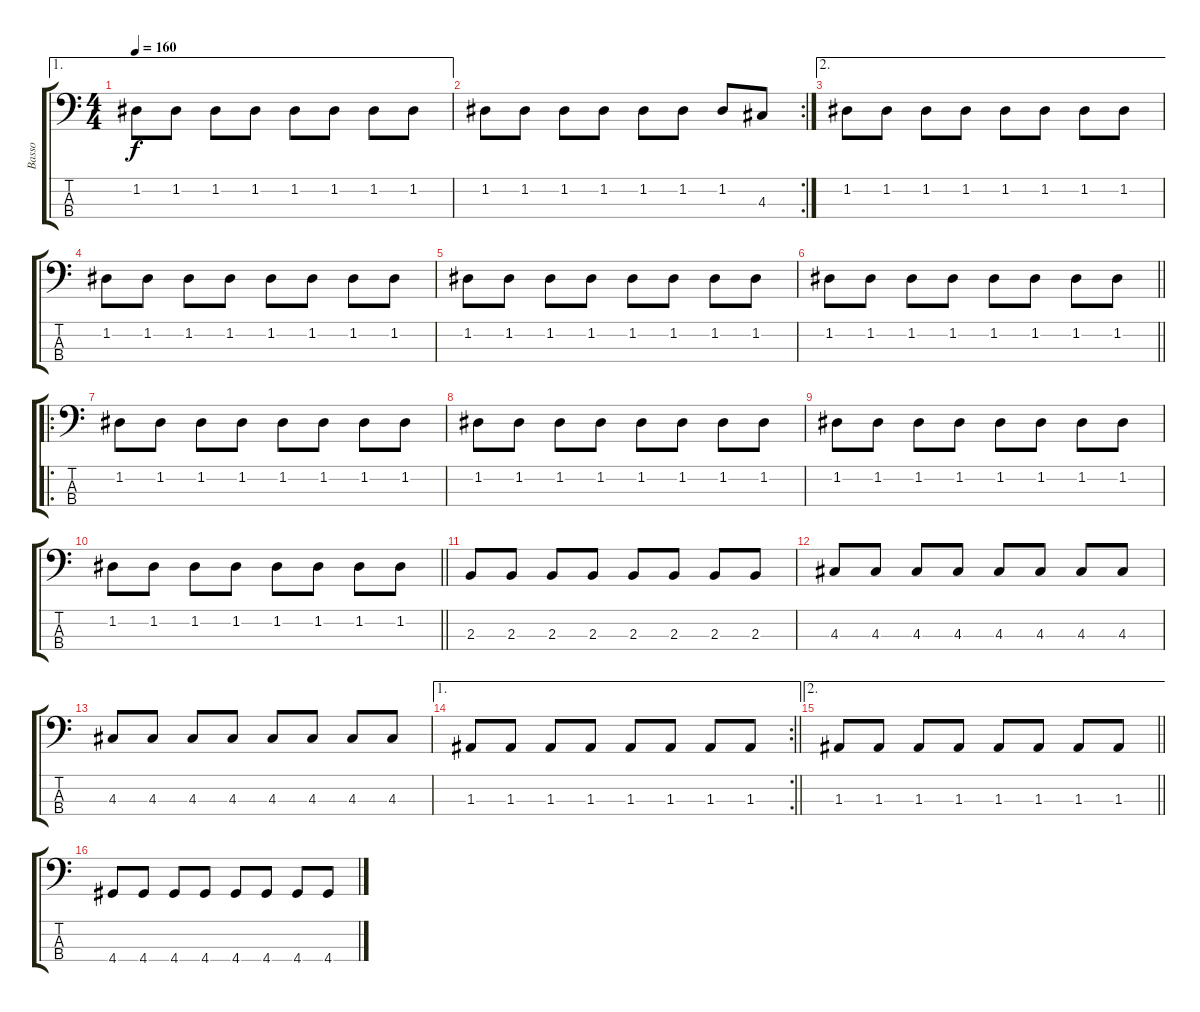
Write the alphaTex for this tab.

\track ("Basso" "Basso") {instrument electricbassfinger}
\staff {score tabs}
\tuning (G2 D2 A1 E1) {hide}
\ae 1
\ts (4 4)
\tempo 160
\clef f4
\ks c
1.2.8{dy f} 1.2.8 1.2.8 1.2.8 1.2.8 1.2.8 1.2.8 1.2.8 |
\rc 2
1.2.8 1.2.8 1.2.8 1.2.8 1.2.8 1.2.8 1.2.8 4.3.8 |
\ae 2
1.2.8 1.2.8 1.2.8 1.2.8 1.2.8 1.2.8 1.2.8 1.2.8 |
1.2.8 1.2.8 1.2.8 1.2.8 1.2.8 1.2.8 1.2.8 1.2.8 |
1.2.8 1.2.8 1.2.8 1.2.8 1.2.8 1.2.8 1.2.8 1.2.8 |
\barLineRight lightlight
1.2.8 1.2.8 1.2.8 1.2.8 1.2.8 1.2.8 1.2.8 1.2.8 |
\ro
1.2.8 1.2.8 1.2.8 1.2.8 1.2.8 1.2.8 1.2.8 1.2.8 |
1.2.8 1.2.8 1.2.8 1.2.8 1.2.8 1.2.8 1.2.8 1.2.8 |
1.2.8 1.2.8 1.2.8 1.2.8 1.2.8 1.2.8 1.2.8 1.2.8 |
\barLineRight lightlight
1.2.8 1.2.8 1.2.8 1.2.8 1.2.8 1.2.8 1.2.8 1.2.8 |
2.3.8 2.3.8 2.3.8 2.3.8 2.3.8 2.3.8 2.3.8 2.3.8 |
4.3.8 4.3.8 4.3.8 4.3.8 4.3.8 4.3.8 4.3.8 4.3.8 |
4.3.8 4.3.8 4.3.8 4.3.8 4.3.8 4.3.8 4.3.8 4.3.8 |
\ae 1
\rc 2
\barLineRight lightlight
1.3.8 1.3.8 1.3.8 1.3.8 1.3.8 1.3.8 1.3.8 1.3.8 |
\ae 2
\barLineRight lightlight
1.3.8 1.3.8 1.3.8 1.3.8 1.3.8 1.3.8 1.3.8 1.3.8 |
4.4.8 4.4.8 4.4.8 4.4.8 4.4.8 4.4.8 4.4.8 4.4.8
